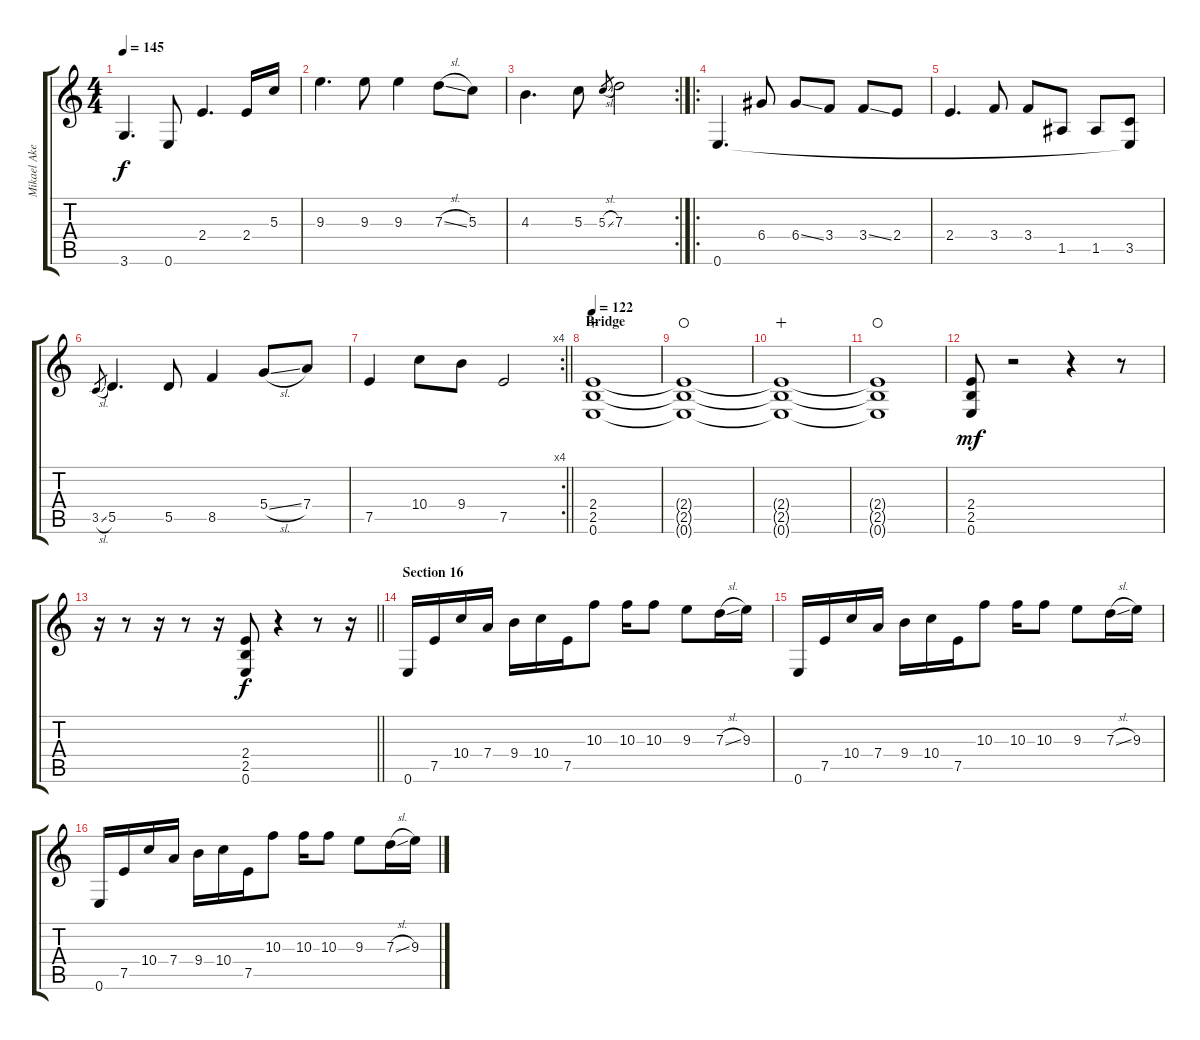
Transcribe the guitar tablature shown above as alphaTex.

\track ("Mikael Akerfeldt" "Mikael Ake") {instrument distortionguitar}
\staff {score tabs}
\tuning (E4 B3 G3 D3 A2 E2) {hide}
\ts (4 4)
\tempo 145
\clef g2
\ks c
3.6.4{d dy f} 0.6.8 2.4.4{d} 2.4.16 5.3.16 |
9.3.4{d} 9.3.8 9.3.4 7.3{sl}.8 5.3.8 |
\rc 2
4.3.4{d} 5.3.8 5.3{sl}.8{gr} 7.3.2 |
\ro
0.6.4{d} 6.4.8 6.4{ss}.8 3.4.8 3.4{ss}.8 2.4.8 |
2.4.4{d} 3.4.8 3.4.8 1.5.8 1.5.8 (3.5 0.6{t}).8 |
3.5{sl}.8{gr} 5.5.4{d} 5.5.8 8.5.4 5.4{sl}.8 7.4.8 |
\rc 4
\barLineRight lightlight
7.5.4 10.4.8 9.4.8 7.5.2 |
\section ("" "Bridge")
\tempo 122
(2.4 2.5 0.6).1{wahc} |
(2.4{t} 2.5{t} 0.6{t}).1{waho} |
(2.4{t} 2.5{t} 0.6{t}).1{wahc} |
(2.4{t} 2.5{t} 0.6{t}).1{waho} |
(2.4 2.5 0.6).8{dy mf} r.2 r.4 r.8 |
\barLineRight lightlight
r.16 r.8 r.16 r.8 r.16 (2.4 2.5 0.6).8{dy f} r.4 r.8 r.16 |
\section ("" "Section 16")
0.6.16 7.5.16 10.4.16 7.4.16 9.4.16 10.4.16 7.5.16 10.3.8 10.3.16 10.3.8 9.3.8 7.3{sl}.16 9.3.16 |
0.6.16 7.5.16 10.4.16 7.4.16 9.4.16 10.4.16 7.5.16 10.3.8 10.3.16 10.3.8 9.3.8 7.3{sl}.16 9.3.16 |
0.6.16 7.5.16 10.4.16 7.4.16 9.4.16 10.4.16 7.5.16 10.3.8 10.3.16 10.3.8 9.3.8 7.3{sl}.16 9.3.16
